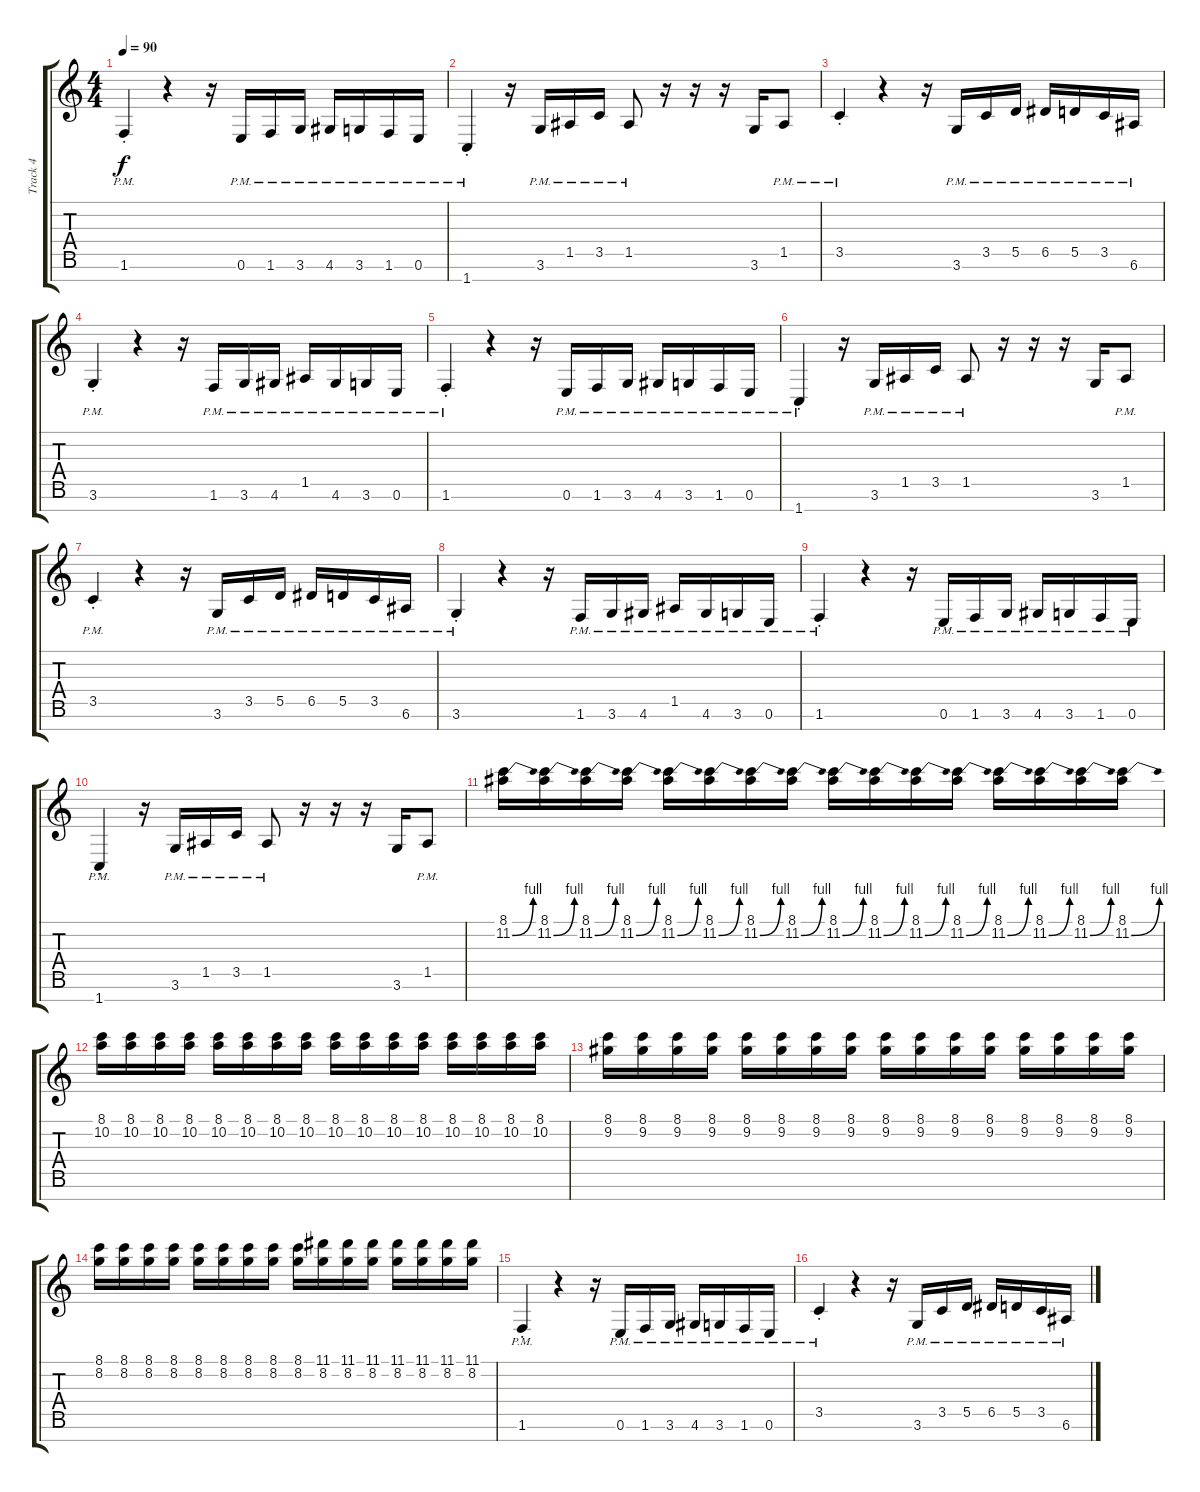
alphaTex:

\track ("Track 4" "Track 4") {instrument distortionguitar}
\staff {score tabs}
\tuning (E4 B3 G3 D3 A2 E2 B1) {hide}
\ts (4 4)
\tempo 90
\clef g2
\ks c
1.6{pm st}.4{dy f} r.4 r.16 0.6{pm}.16 1.6{pm}.16 3.6{pm}.16 4.6{pm}.16 3.6{pm}.16 1.6{pm}.16 0.6{pm}.16 |
1.7{pm st}.4 r.16 3.6{pm}.16 1.5{pm}.16 3.5{pm}.16 1.5{pm}.8 r.16 r.16 r.16 3.6.16 1.5{pm}.8 |
3.5{pm st}.4 r.4 r.16 3.6{pm}.16 3.5{pm}.16 5.5{pm}.16 6.5{pm}.16 5.5{pm}.16 3.5{pm}.16 6.6{pm}.16 |
3.6{pm st}.4 r.4 r.16 1.6{pm}.16 3.6{pm}.16 4.6{pm}.16 1.5{pm}.16 4.6{pm}.16 3.6{pm}.16 0.6{pm}.16 |
1.6{pm st}.4 r.4 r.16 0.6{pm}.16 1.6{pm}.16 3.6{pm}.16 4.6{pm}.16 3.6{pm}.16 1.6{pm}.16 0.6{pm}.16 |
1.7{pm st}.4 r.16 3.6{pm}.16 1.5{pm}.16 3.5{pm}.16 1.5{pm}.8 r.16 r.16 r.16 3.6.16 1.5{pm}.8 |
3.5{pm st}.4 r.4 r.16 3.6{pm}.16 3.5{pm}.16 5.5{pm}.16 6.5{pm}.16 5.5{pm}.16 3.5{pm}.16 6.6{pm}.16 |
3.6{pm st}.4 r.4 r.16 1.6{pm}.16 3.6{pm}.16 4.6{pm}.16 1.5{pm}.16 4.6{pm}.16 3.6{pm}.16 0.6{pm}.16 |
1.6{pm st}.4 r.4 r.16 0.6{pm}.16 1.6{pm}.16 3.6{pm}.16 4.6{pm}.16 3.6{pm}.16 1.6{pm}.16 0.6{pm}.16 |
1.7{pm st}.4 r.16 3.6{pm}.16 1.5{pm}.16 3.5{pm}.16 1.5{pm}.8 r.16 r.16 r.16 3.6.16 1.5{pm}.8 |
(8.1 11.2{be (bend 0 0 60 4)}).16 (8.1 11.2{be (bend 0 0 60 4)}).16 (8.1 11.2{be (bend 0 0 60 4)}).16 (8.1 11.2{be (bend 0 0 60 4)}).16 (8.1 11.2{be (bend 0 0 60 4)}).16 (8.1 11.2{be (bend 0 0 60 4)}).16 (8.1 11.2{be (bend 0 0 60 4)}).16 (8.1 11.2{be (bend 0 0 60 4)}).16 (8.1 11.2{be (bend 0 0 60 4)}).16 (8.1 11.2{be (bend 0 0 60 4)}).16 (8.1 11.2{be (bend 0 0 60 4)}).16 (8.1 11.2{be (bend 0 0 60 4)}).16 (8.1 11.2{be (bend 0 0 60 4)}).16 (8.1 11.2{be (bend 0 0 60 4)}).16 (8.1 11.2{be (bend 0 0 60 4)}).16 (8.1 11.2{be (bend 0 0 60 4)}).16 |
(8.1 10.2).16 (8.1 10.2).16 (8.1 10.2).16 (8.1 10.2).16 (8.1 10.2).16 (8.1 10.2).16 (8.1 10.2).16 (8.1 10.2).16 (8.1 10.2).16 (8.1 10.2).16 (8.1 10.2).16 (8.1 10.2).16 (8.1 10.2).16 (8.1 10.2).16 (8.1 10.2).16 (8.1 10.2).16 |
(8.1 9.2).16 (8.1 9.2).16 (8.1 9.2).16 (8.1 9.2).16 (8.1 9.2).16 (8.1 9.2).16 (8.1 9.2).16 (8.1 9.2).16 (8.1 9.2).16 (8.1 9.2).16 (8.1 9.2).16 (8.1 9.2).16 (8.1 9.2).16 (8.1 9.2).16 (8.1 9.2).16 (8.1 9.2).16 |
(8.1 8.2).16 (8.1 8.2).16 (8.1 8.2).16 (8.1 8.2).16 (8.1 8.2).16 (8.1 8.2).16 (8.1 8.2).16 (8.1 8.2).16 (8.1 8.2).16 (11.1 8.2).16 (11.1 8.2).16 (11.1 8.2).16 (11.1 8.2).16 (11.1 8.2).16 (11.1 8.2).16 (11.1 8.2).16 |
1.6{pm st}.4 r.4 r.16 0.6{pm}.16 1.6{pm}.16 3.6{pm}.16 4.6{pm}.16 3.6{pm}.16 1.6{pm}.16 0.6{pm}.16 |
3.5{pm st}.4 r.4 r.16 3.6{pm}.16 3.5{pm}.16 5.5{pm}.16 6.5{pm}.16 5.5{pm}.16 3.5{pm}.16 6.6{pm}.16
